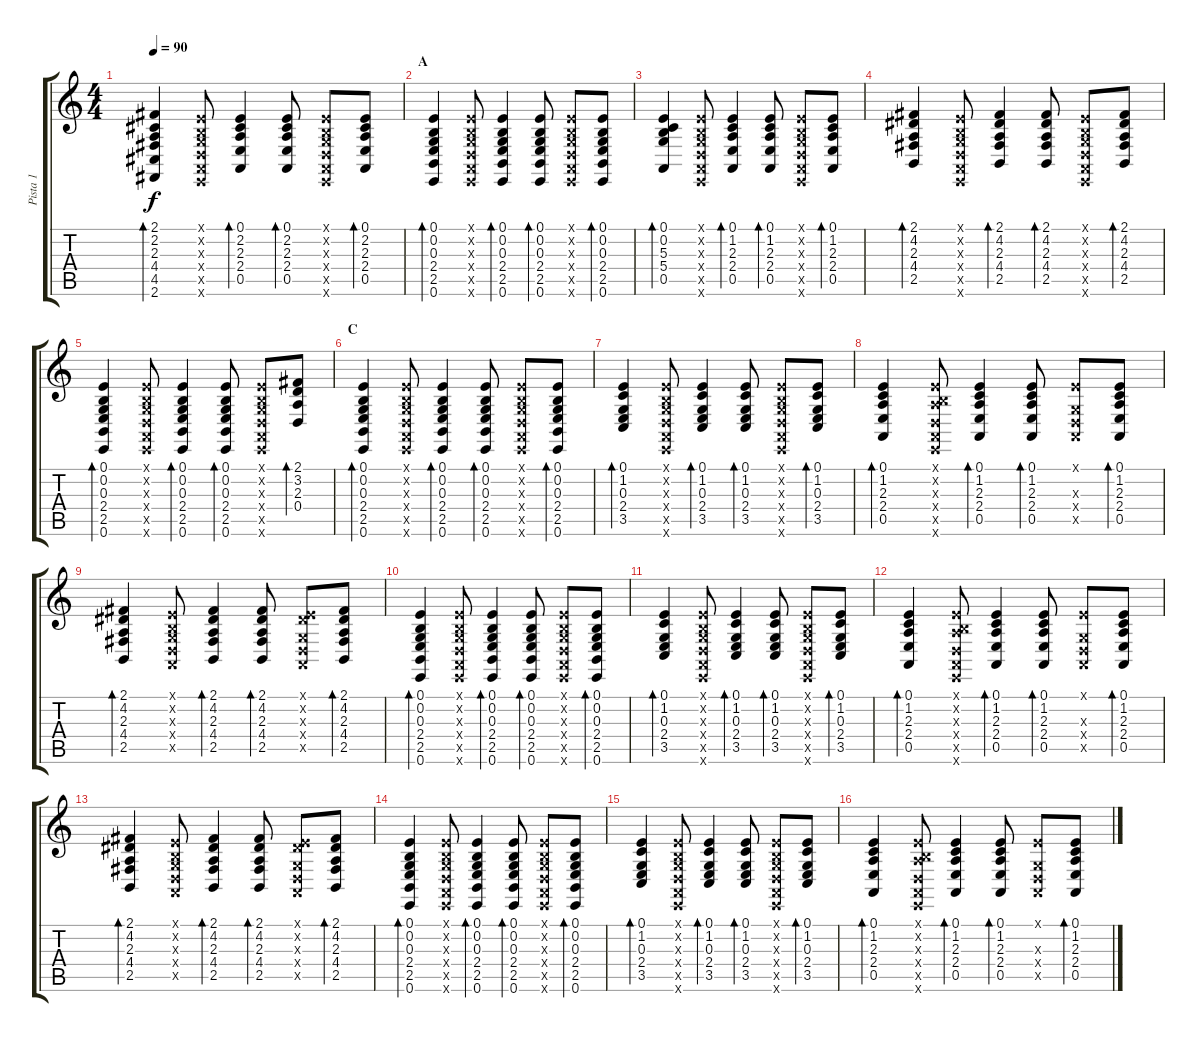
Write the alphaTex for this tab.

\track ("Pista 1" "Pista 1") {instrument electricpiano1}
\staff {score tabs}
\tuning (E4 B3 G3 D3 A2 E2) {hide}
\ts (4 4)
\tempo 90
\clef g2
\ks c
(2.1 2.2 2.3 4.4 4.5 2.6).4{bd 60 dy f} (0.1{x} 0.2{x} 0.3{x} 0.4{x} 0.5{x} 0.6{x}).8 (0.1 2.2 2.3 2.4 0.5).4{bd 60} (0.1 2.2 2.3 2.4 0.5).8{bd 60} (0.1{x} 0.2{x} 0.3{x} 0.4{x} 0.5{x} 0.6{x}).8 (0.1 2.2 2.3 2.4 0.5).8{bd 60} |
\section ("" "A")
(0.1 0.2 0.3 2.4 2.5 0.6).4{bd 60} (0.1{x} 0.2{x} 0.3{x} 0.4{x} 0.5{x} 0.6{x}).8 (0.1 0.2 0.3 2.4 2.5 0.6).4{bd 60} (0.1 0.2 0.3 2.4 2.5 0.6).8{bd 60} (0.1{x} 0.2{x} 0.3{x} 0.4{x} 0.5{x} 0.6{x}).8 (0.1 0.2 0.3 2.4 2.5 0.6).8{bd 60} |
(0.1 0.2 5.3 5.4 0.5).4{bd 60} (0.1{x} 0.2{x} 0.3{x} 0.4{x} 0.5{x} 0.6{x}).8 (0.1 1.2 2.3 2.4 0.5).4{bd 60} (0.1 1.2 2.3 2.4 0.5).8{bd 60} (0.1{x} 0.2{x} 0.3{x} 0.4{x} 0.5{x} 0.6{x}).8 (0.1 1.2 2.3 2.4 0.5).8{bd 60} |
(2.1 4.2 2.3 4.4 2.5).4{bd 60} (0.1{x} 0.2{x} 0.3{x} 0.4{x} 0.5{x} 0.6{x}).8 (2.1 4.2 2.3 4.4 2.5).4{bd 60} (2.1 4.2 2.3 4.4 2.5).8{bd 60} (0.1{x} 0.2{x} 0.3{x} 0.4{x} 0.5{x} 0.6{x}).8 (2.1 4.2 2.3 4.4 2.5).8{bd 60} |
(0.1 0.2 0.3 2.4 2.5 0.6).4{bd 60} (0.1{x} 0.2{x} 0.3{x} 0.4{x} 0.5{x} 0.6{x}).8 (0.1 0.2 0.3 2.4 2.5 0.6).4{bd 60} (0.1 0.2 0.3 2.4 2.5 0.6).8{bd 60} (0.1{x} 0.2{x} 0.3{x} 0.4{x} 0.5{x} 0.6{x}).8 (2.1 3.2 2.3 0.4).8{bd 60} |
\section ("" "C")
(0.1 0.2 0.3 2.4 2.5 0.6).4{bd 60} (0.1{x} 0.2{x} 0.3{x} 0.4{x} 0.5{x} 0.6{x}).8 (0.1 0.2 0.3 2.4 2.5 0.6).4{bd 60} (0.1 0.2 0.3 2.4 2.5 0.6).8{bd 60} (0.1{x} 0.2{x} 0.3{x} 0.4{x} 0.5{x} 0.6{x}).8 (0.1 0.2 0.3 2.4 2.5 0.6).8{bd 60} |
(0.1 1.2 0.3 2.4 3.5).4{bd 60} (0.1{x} 0.2{x} 0.3{x} 0.4{x} 0.5{x} 0.6{x}).8 (0.1 1.2 0.3 2.4 3.5).4{bd 60} (0.1 1.2 0.3 2.4 3.5).8{bd 60} (0.1{x} 0.2{x} 0.3{x} 0.4{x} 0.5{x} 0.6{x}).8 (0.1 1.2 0.3 2.4 3.5).8{bd 60} |
(0.1 1.2 2.3 2.4 0.5).4{bd 60} (0.1{x} 0.2{x} 2.3{x} 0.4{x} 0.5{x} 0.6{x}).8 (0.1 1.2 2.3 2.4 0.5).4{bd 60} (0.1 1.2 2.3 2.4 0.5).8{bd 60} (0.1{x} 0.3{x} 0.4{x} 0.5{x}).8 (0.1 1.2 2.3 2.4 0.5).8{bd 60} |
(2.1 4.2 2.3 4.4 2.5).4{bd 60} (0.1{x} 0.2{x} 0.3{x} 0.4{x} 0.5{x}).8 (2.1 4.2 2.3 4.4 2.5).4{bd 60} (2.1 4.2 2.3 4.4 2.5).8{bd 60} (0.1{x} 4.2{x} 0.3{x} 0.4{x} 0.5{x}).8 (2.1 4.2 2.3 4.4 2.5).8{bd 60} |
(0.1 0.2 0.3 2.4 2.5 0.6).4{bd 60} (0.1{x} 0.2{x} 0.3{x} 0.4{x} 0.5{x} 0.6{x}).8 (0.1 0.2 0.3 2.4 2.5 0.6).4{bd 60} (0.1 0.2 0.3 2.4 2.5 0.6).8{bd 60} (0.1{x} 0.2{x} 0.3{x} 0.4{x} 0.5{x} 0.6{x}).8 (0.1 0.2 0.3 2.4 2.5 0.6).8{bd 60} |
(0.1 1.2 0.3 2.4 3.5).4{bd 60} (0.1{x} 0.2{x} 0.3{x} 0.4{x} 0.5{x} 0.6{x}).8 (0.1 1.2 0.3 2.4 3.5).4{bd 60} (0.1 1.2 0.3 2.4 3.5).8{bd 60} (0.1{x} 0.2{x} 0.3{x} 0.4{x} 0.5{x} 0.6{x}).8 (0.1 1.2 0.3 2.4 3.5).8{bd 60} |
(0.1 1.2 2.3 2.4 0.5).4{bd 60} (0.1{x} 0.2{x} 2.3{x} 0.4{x} 0.5{x} 0.6{x}).8 (0.1 1.2 2.3 2.4 0.5).4{bd 60} (0.1 1.2 2.3 2.4 0.5).8{bd 60} (0.1{x} 0.3{x} 0.4{x} 0.5{x}).8 (0.1 1.2 2.3 2.4 0.5).8{bd 60} |
(2.1 4.2 2.3 4.4 2.5).4{bd 60} (0.1{x} 0.2{x} 0.3{x} 0.4{x} 0.5{x}).8 (2.1 4.2 2.3 4.4 2.5).4{bd 60} (2.1 4.2 2.3 4.4 2.5).8{bd 60} (0.1{x} 4.2{x} 0.3{x} 0.4{x} 0.5{x}).8 (2.1 4.2 2.3 4.4 2.5).8{bd 60} |
(0.1 0.2 0.3 2.4 2.5 0.6).4{bd 60} (0.1{x} 0.2{x} 0.3{x} 0.4{x} 0.5{x} 0.6{x}).8 (0.1 0.2 0.3 2.4 2.5 0.6).4{bd 60} (0.1 0.2 0.3 2.4 2.5 0.6).8{bd 60} (0.1{x} 0.2{x} 0.3{x} 0.4{x} 0.5{x} 0.6{x}).8 (0.1 0.2 0.3 2.4 2.5 0.6).8{bd 60} |
(0.1 1.2 0.3 2.4 3.5).4{bd 60} (0.1{x} 0.2{x} 0.3{x} 0.4{x} 0.5{x} 0.6{x}).8 (0.1 1.2 0.3 2.4 3.5).4{bd 60} (0.1 1.2 0.3 2.4 3.5).8{bd 60} (0.1{x} 0.2{x} 0.3{x} 0.4{x} 0.5{x} 0.6{x}).8 (0.1 1.2 0.3 2.4 3.5).8{bd 60} |
(0.1 1.2 2.3 2.4 0.5).4{bd 60} (0.1{x} 0.2{x} 2.3{x} 0.4{x} 0.5{x} 0.6{x}).8 (0.1 1.2 2.3 2.4 0.5).4{bd 60} (0.1 1.2 2.3 2.4 0.5).8{bd 60} (0.1{x} 0.3{x} 0.4{x} 0.5{x}).8 (0.1 1.2 2.3 2.4 0.5).8{bd 60}
